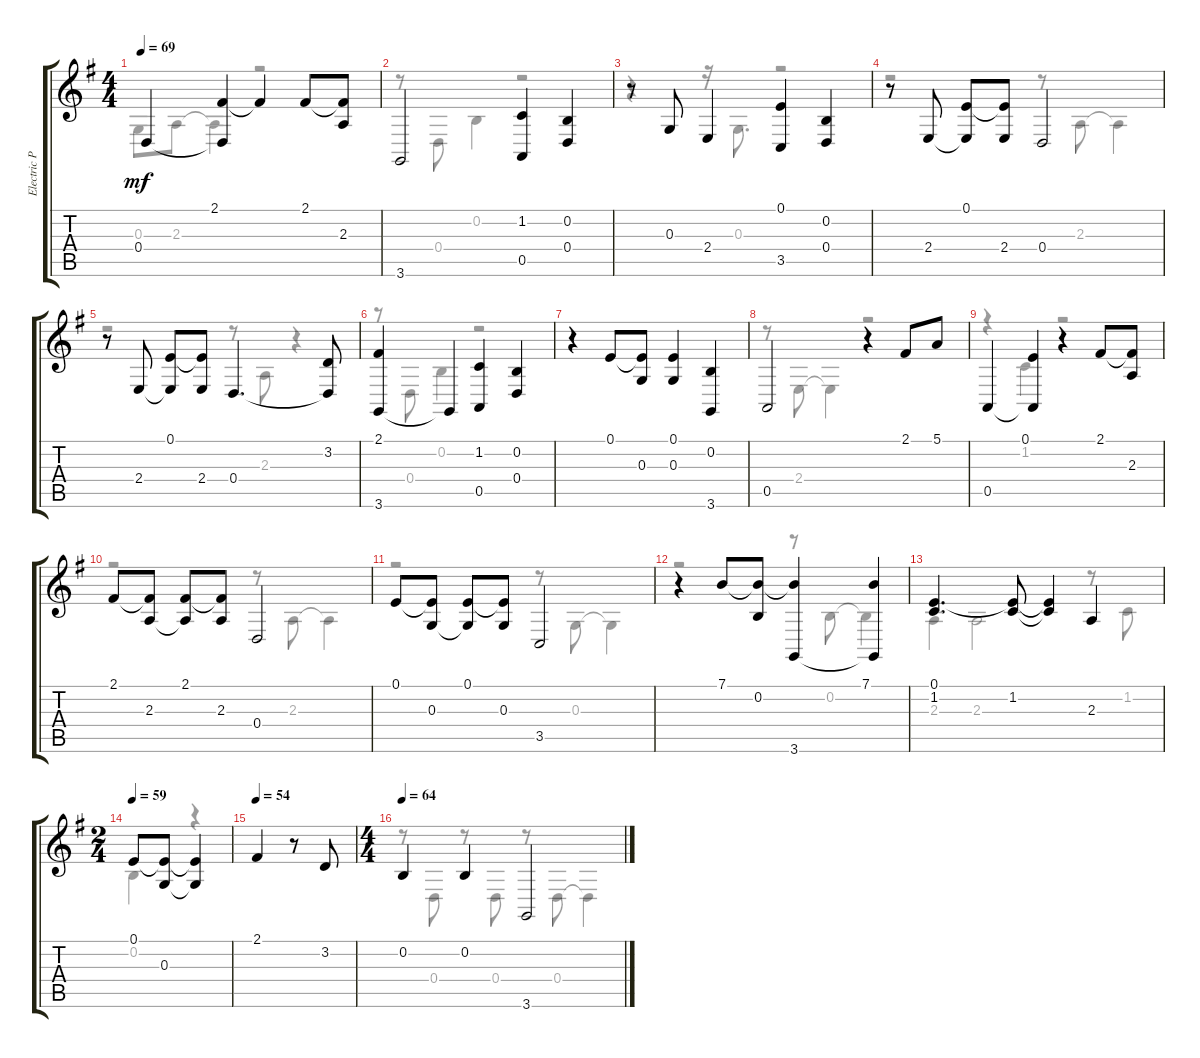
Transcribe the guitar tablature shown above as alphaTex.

\track ("Electric Piano" "Electric P") {instrument electricpiano1}
\staff {score tabs}
\tuning (E4 B3 G3 D3 A2 E2) {hide}
\voice
\ts (4 4)
\tempo 69
\clef g2
\ks eminor
0.4.4{dy mf} (2.1 0.4{t}).4 2.1{t}.4 2.1.8 (2.1{t} 2.3).8 |
3.6.2 (1.2 0.5).4 (0.2 0.4).4 |
r.8 0.3.8 2.4.4 (0.1 3.5).4 (0.2 0.4).4 |
r.8 2.4.8 (0.1 2.4{t}).8 (0.1{t} 2.4).8 0.4.2 |
r.8 2.4.8 (0.1 2.4{t}).8 (0.1{t} 2.4).8 0.4.4{d} (3.2 0.4{t}).8 |
(2.1 3.6).4 3.6{t}.4 (1.2 0.5).4 (0.2 0.4).4 |
r.4 0.1.8 (0.1{t} 0.3).8 (0.1 0.3).4 (0.2 3.6).4 |
0.5.2 r.4 2.1.8 5.1.8 |
0.5.4 (0.1 0.5{t}).4 r.4 2.1.8 (2.1{t} 2.3).8 |
2.1.8 (2.1{t} 2.3).8 (2.1 2.3{t}).8 (2.1{t} 2.3).8 0.4.2 |
0.1.8 (0.1{t} 0.3).8 (0.1 0.3{t}).8 (0.1{t} 0.3).8 3.5.2 |
r.4 7.1.8 (7.1{t} 0.2).8 (7.1{t} 3.6).4 (7.1 3.6{t}).4 |
(0.1 1.2).4{d} (0.1{t} 1.2).8 (0.1{t} 1.2{t}).4 2.3.4 |
\ts (2 4)
\tempo 59
0.1.8 (0.1{t} 0.3).8 (0.1{t} 0.3{t}).4 |
\tempo 54
2.1.4 r.8 3.2.8 |
\ts (4 4)
\tempo 64
0.2.4 0.2.4 3.6.2
\voice
\clef g2
\ottava regular
\simile none
\ks eminor
0.3.8{dy mf} 2.3.8 2.3{t}.4 r.2 |
r.8 0.4.8 0.2.4 r.2 |
r.4 r.16 0.3.8{d} r.2 |
r.2 r.8 2.3.8 2.3{t}.4 |
r.2 r.8 2.3.8 r.4 |
r.8 0.4.8 0.2.4 r.2 |
|
r.8 2.4.8 2.4{t}.4 r.2 |
r.4 1.2.4 r.2 |
r.2 r.8 2.3.8 2.3{t}.4 |
r.2 r.8 0.3.8 0.3{t}.4 |
r.2 r.8 0.2.8 0.2{t}.4 |
2.3.4 2.3.2 r.8 1.2.8 |
0.2.4 r.4 |
|
r.8 0.4.8 r.8 0.4.8 r.8 0.4.8 0.4{t}.4
